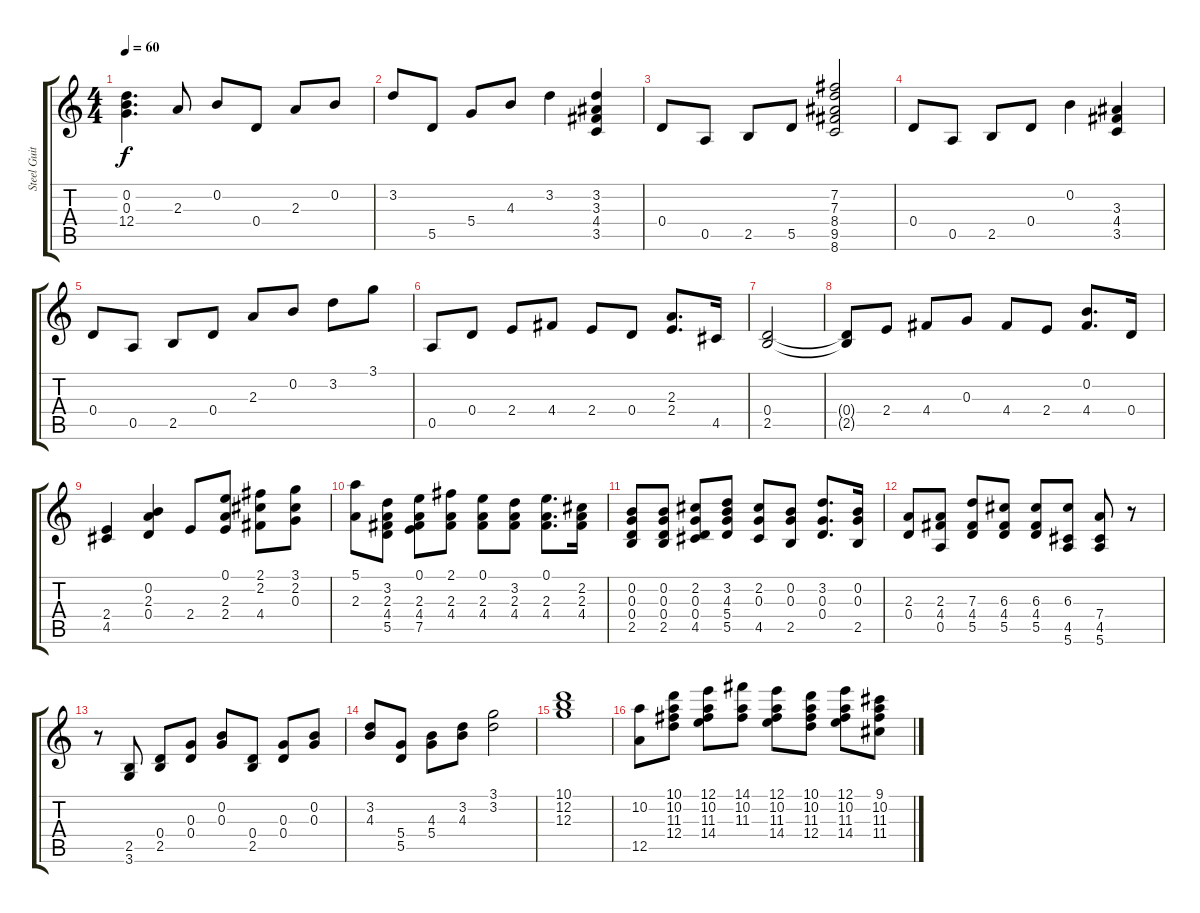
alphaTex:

\track ("Steel Guitar" "Steel Guit") {instrument acousticguitarsteel}
\staff {score tabs}
\tuning (E4 B3 G3 D3 A2 E2) {hide}
\ts (4 4)
\tempo 60
\clef g2
\ks c
(0.2 0.3 12.4).4{d dy f} 2.3.8 0.2.8 0.4.8 2.3.8 0.2.8 |
3.2.8 5.5.8 5.4.8 4.3.8 3.2.4 (3.2 3.3 4.4 3.5).4 |
0.4.8 0.5.8 2.5.8 5.5.8 (7.2 7.3 8.4 9.5 8.6).2 |
0.4.8 0.5.8 2.5.8 0.4.8 0.2.4 (3.3 4.4 3.5).4 |
0.4.8 0.5.8 2.5.8 0.4.8 2.3.8 0.2.8 3.2.8 3.1.8 |
0.5.8 0.4.8 2.4.8 4.4.8 2.4.8 0.4.8 (2.3 2.4).8{d} 4.5.16 |
(0.4 2.5).2 |
(0.4{t} 2.5{t}).8 2.4.8 4.4.8 0.3.8 4.4.8 2.4.8 (0.2 4.4).8{d} 0.4.16 |
(2.4 4.5).4 (0.2 2.3 0.4).4 2.4.8 (0.1 2.3 2.4).8 (2.1 2.2 4.4).8 (3.1 2.2 0.3).8 |
(5.1 2.3).8 (3.2 2.3 4.4 5.5).8 (0.1 2.3 4.4 7.5).8 (2.1 2.3 4.4).8 (0.1 2.3 4.4).8 (3.2 2.3 4.4).8 (0.1 2.3 4.4).8{d} (2.2 2.3 4.4).16 |
(0.2 0.3 0.4 2.5).8 (0.2 0.3 0.4 2.5).8 (2.2 0.3 0.4 4.5).8 (3.2 4.3 5.4 5.5).8 (2.2 0.3 4.5).8 (0.2 0.3 2.5).8 (3.2 0.3 0.4).8{d} (0.2 0.3 2.5).16 |
(2.3 0.4).8 (2.3 4.4 0.5).8 (7.3 4.4 5.5).8 (6.3 4.4 5.5).8 (6.3 4.4 5.5).8 (6.3 4.5 5.6).8 (7.4 4.5 5.6).8 r.8 |
r.8 (2.5 3.6).8 (0.4 2.5).8 (0.3 0.4).8 (0.2 0.3).8 (0.4 2.5).8 (0.3 0.4).8 (0.2 0.3).8 |
(3.2 4.3).8 (5.4 5.5).8 (4.3 5.4).8 (3.2 4.3).8 (3.1 3.2).2 |
(10.1 12.2 12.3).1 |
(10.2 12.5).8 (10.1 10.2 11.3 12.4).8 (12.1 10.2 11.3 14.4).8 (14.1 10.2 11.3).8 (12.1 10.2 11.3 14.4).8 (10.1 10.2 11.3 12.4).8 (12.1 10.2 11.3 14.4).8 (9.1 10.2 11.3 11.4).8
